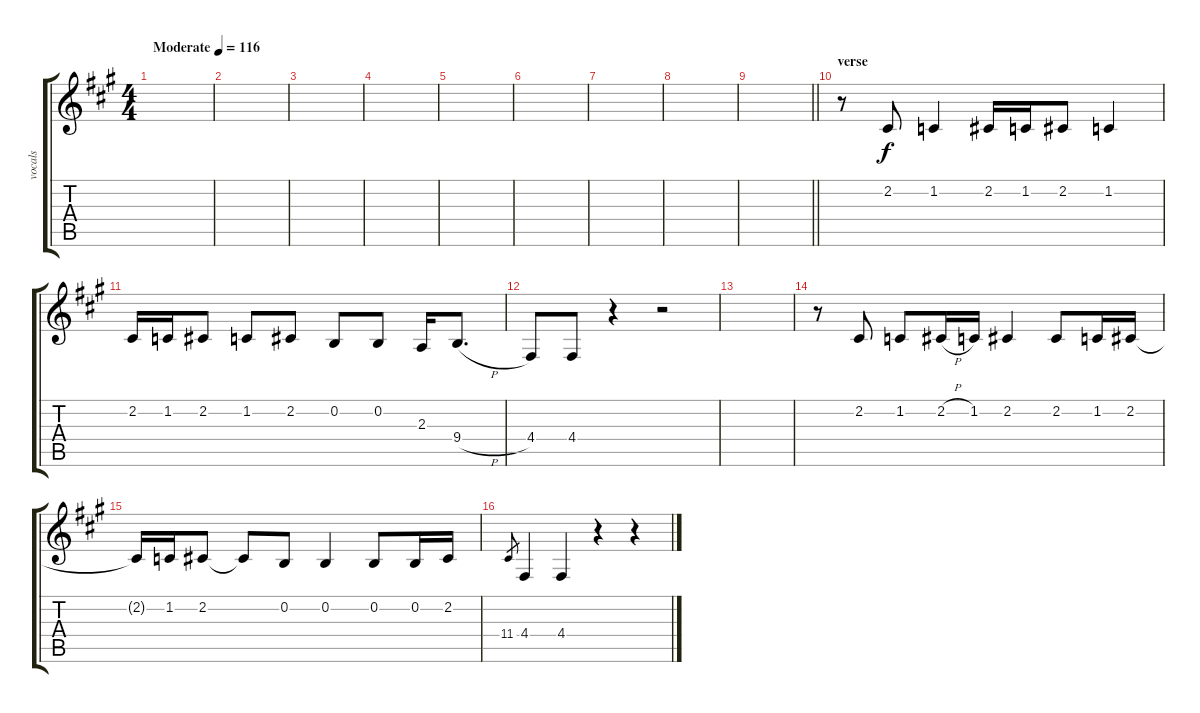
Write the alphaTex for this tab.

\track ("vocals" "vocals") {instrument lead2sawtooth}
\staff {score tabs}
\tuning (E4 B3 G3 D3 A2 E2) {hide}
\ts (4 4)
\tempo (116 "Moderate")
\clef g2
\ks a
|
|
|
|
|
|
|
|
\barLineRight lightlight
|
\section ("" "verse")
r.8 2.2.8 1.2.4 2.2.16 1.2.16 2.2.8 1.2.4 |
2.2.16 1.2.16 2.2.8 1.2.8 2.2.8 0.2.8 0.2.8 2.3.16 9.4{h}.8{d} |
4.4.8 4.4.8 r.4 r.2 |
|
r.8 2.2.8 1.2.8 2.2{h}.16 1.2.16 2.2.4 2.2.8 1.2.16 2.2.16 |
2.2{t}.16 1.2.16 2.2.8 2.2{t}.8 0.2.8 0.2.4 0.2.8 0.2.16 2.2.16 |
11.4.8{gr} 4.4.4 4.4.4 r.4 r.4
